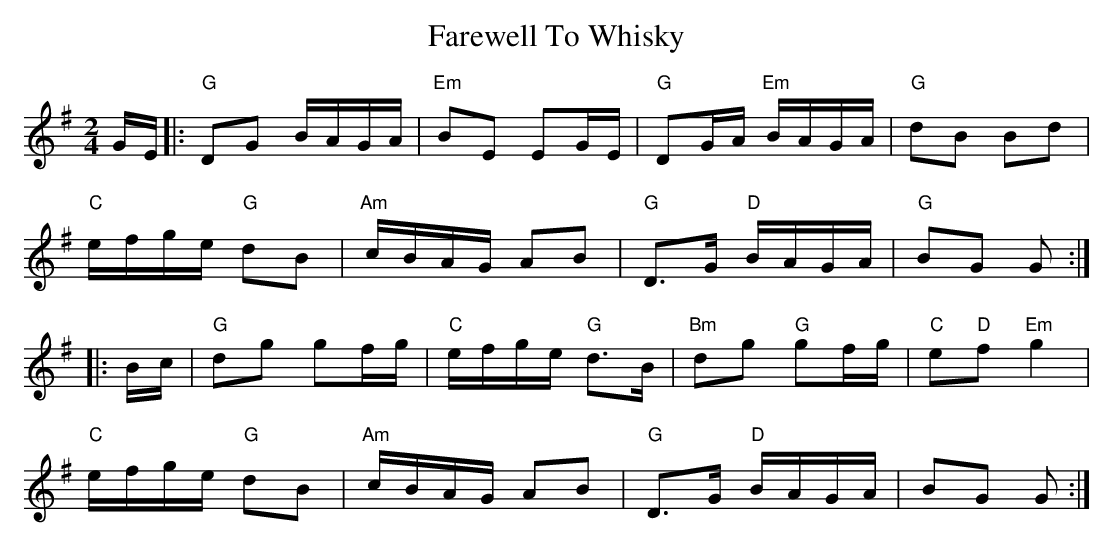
X:1
T: Farewell To Whisky
M: 2/4
L: 1/8
K: Gmaj
G/E/|:"G"DG B/A/G/A/|"Em"BE EG/E/|"G"DG/A/ "Em"B/A/G/A/|"G"dB Bd|
"C"e/f/g/e/ "G"dB|"Am"c/B/A/G/ AB|"G"D>G "D"B/A/G/A/|"G"BG G:|
|:B/c/|"G"dg gf/g/|"C"e/f/g/e/ "G"d>B|"Bm"dg "G"gf/g/|"C"e"D"f "Em"g2|
"C"e/f/g/e/ "G"dB|"Am"c/B/A/G/ AB|"G"D>G "D"B/A/G/A/|BG G:|
